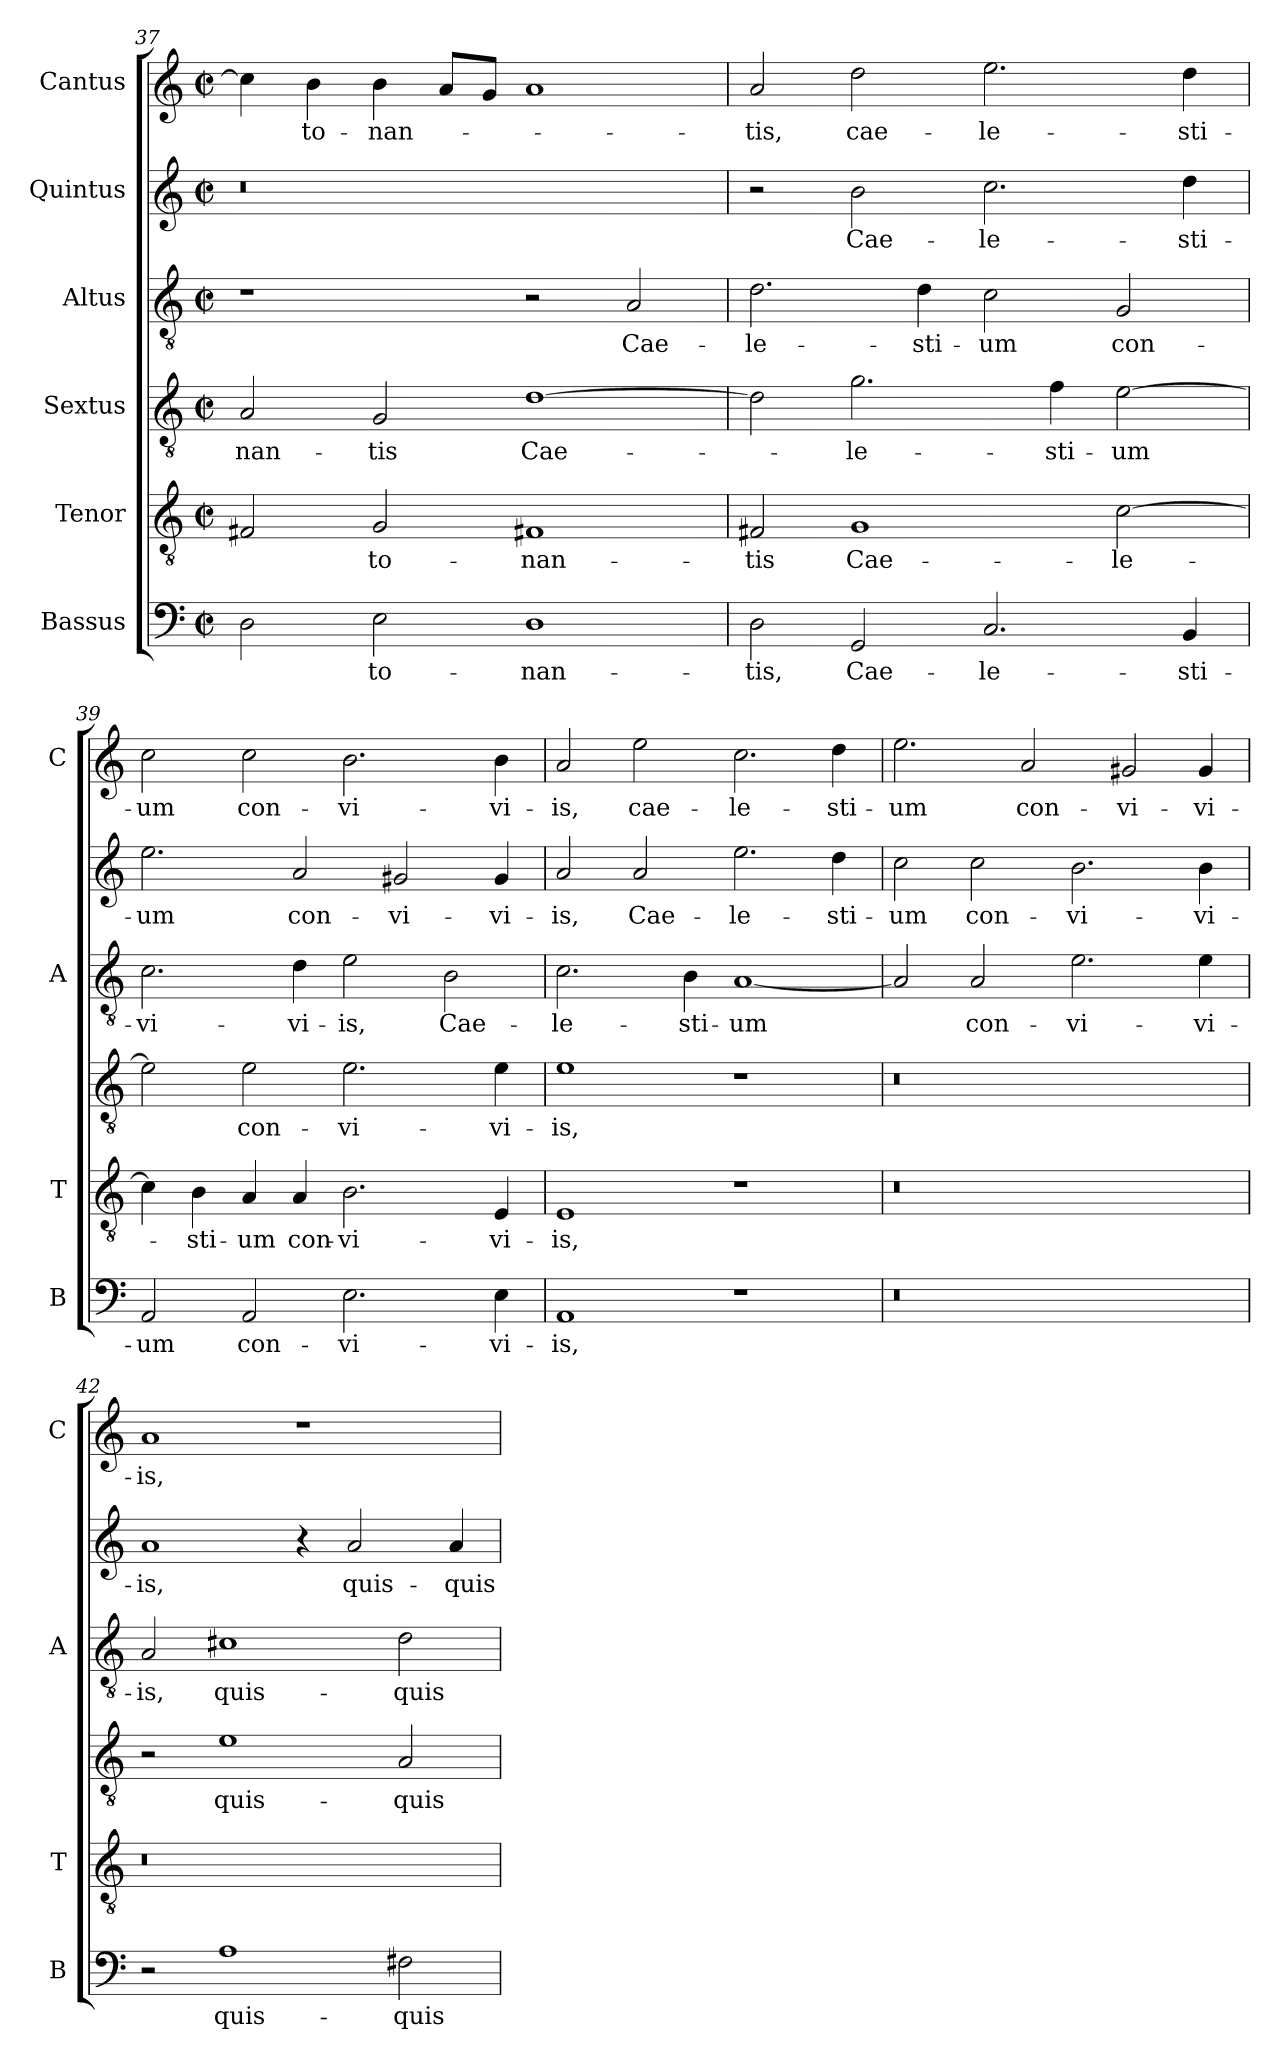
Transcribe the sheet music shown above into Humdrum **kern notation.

**kern	**text	**kern	**text	**kern	**text	**kern	**text	**kern	**text	**kern	**text
*part6	*part6	*part5	*part5	*part4	*part4	*part3	*part3	*part2	*part2	*part1	*part1
*staff6	*staff6	*staff5	*staff5	*staff4	*staff4	*staff3	*staff3	*staff2	*staff2	*staff1	*staff1
*I"Bassus	*	*I"Tenor	*	*I"Sextus	*	*I"Altus	*	*I"Quintus	*	*I"Cantus	*
*I'B	*	*I'T	*	*	*	*I'A	*	*	*	*I'C	*
!!LO:PB:g=z
*clefF4	*	*clefGv2	*	*clefGv2	*	*clefGv2	*	*clefG2	*	*clefG2	*
*k[]	*	*k[]	*	*k[]	*	*k[]	*	*k[]	*	*k[]	*
*C:	*	*C:	*	*C:	*	*C:	*	*C:	*	*C:	*
*M2/2	*	*M2/2	*	*M2/2	*	*M2/2	*	*M2/2	*	*M2/2	*
*met(c|)	*	*met(c|)	*	*met(c|)	*	*met(c|)	*	*met(c|)	*	*met(c|)	*
=37	=37	=37	=37	=37	=37	=37	=37	=37	=37	=37	=37
2D\	.	2F#X/	.	2A/	-nan-	1r	.	0r	.	4cc\]	.
.	.	.	.	.	.	.	.	.	.	4b\	to-
2E\	to-	2G/	to-	2G/	-tis	.	.	.	.	4b\	-nan-
.	.	.	.	.	.	.	.	.	.	8a/L	.
.	.	.	.	.	.	.	.	.	.	8g/J	.
1D	-nan-	1F#X	-nan-	[1d	Cae-	2r	.	.	.	1a	.
.	.	.	.	.	.	2A/	Cae-	.	.	.	.
=38	=38	=38	=38	=38	=38	=38	=38	=38	=38	=38	=38
2D\	-tis,	2F#X/	-tis	2d\]	.	2.d\	-le-	2r	.	2a/	-tis,
2GG/	Cae-	1G	Cae-	2.g\	-le-	.	.	2b\	Cae-	2dd\	cae-
.	.	.	.	.	.	4d\	-sti-	.	.	.	.
2.C/	-le-	.	.	.	.	2c\	-um	2.cc\	-le-	2.ee\	-le-
.	.	.	.	4f\	-sti-	.	.	.	.	.	.
.	.	[2c\	-le-	[2e\	-um	2G/	con-	.	.	.	.
4BB/	-sti-	.	.	.	.	.	.	4dd\	-sti-	4dd\	-sti-
=39	=39	=39	=39	=39	=39	=39	=39	=39	=39	=39	=39
2AA/	-um	4c\]	.	2e\]	.	2.c\	-vi-	2.ee\	-um	2cc\	-um
.	.	4B\	-sti-	.	.	.	.	.	.	.	.
2AA/	con-	4A/	-um	2e\	con-	.	.	.	.	2cc\	con-
.	.	4A/	con-	.	.	4d\	-vi-	2a/	con-	.	.
2.E\	-vi-	2.B\	-vi-	2.e\	-vi-	2e\	-is,	.	.	2.b\	-vi-
.	.	.	.	.	.	.	.	2g#X/	-vi-	.	.
.	.	.	.	.	.	2B\	Cae-	.	.	.	.
4E\	-vi-	4E/	-vi-	4e\	-vi-	.	.	4g#/	-vi-	4b\	-vi-
!!LO:LB:g=z
=40	=40	=40	=40	=40	=40	=40	=40	=40	=40	=40	=40
1AA	-is,	1E	-is,	1e	-is,	2.c\	-le-	2a/	-is,	2a/	-is,
.	.	.	.	.	.	.	.	2a/	Cae-	2ee\	cae-
.	.	.	.	.	.	4B\	-sti-	.	.	.	.
1r	.	1r	.	1r	.	[1A	-um	2.ee\	-le-	2.cc\	-le-
.	.	.	.	.	.	.	.	4dd\	-sti-	4dd\	-sti-
=41	=41	=41	=41	=41	=41	=41	=41	=41	=41	=41	=41
0r	.	0r	.	0r	.	2A/]	.	2cc\	-um	2.ee\	-um
.	.	.	.	.	.	2A/	con-	2cc\	con-	.	.
.	.	.	.	.	.	.	.	.	.	2a/	con-
.	.	.	.	.	.	2.e\	-vi-	2.b\	-vi-	.	.
.	.	.	.	.	.	.	.	.	.	2g#X/	-vi-
.	.	.	.	.	.	4e\	-vi-	4b\	-vi-	4g#/	-vi-
=42	=42	=42	=42	=42	=42	=42	=42	=42	=42	=42	=42
2r	.	0r	.	2r	.	2A/	-is,	1a	-is,	1a	-is,
1A	quis-	.	.	1e	quis-	1c#X	quis-	.	.	.	.
.	.	.	.	.	.	.	.	4r	.	1r	.
.	.	.	.	.	.	.	.	2a/	quis-	.	.
2F#X\	-quis	.	.	2A/	-quis	2d\	-quis	.	.	.	.
.	.	.	.	.	.	.	.	4a/	-quis	.	.
=	=	=	=	=	=	=	=	=	=	=	=
*-	*-	*-	*-	*-	*-	*-	*-	*-	*-	*-	*-
